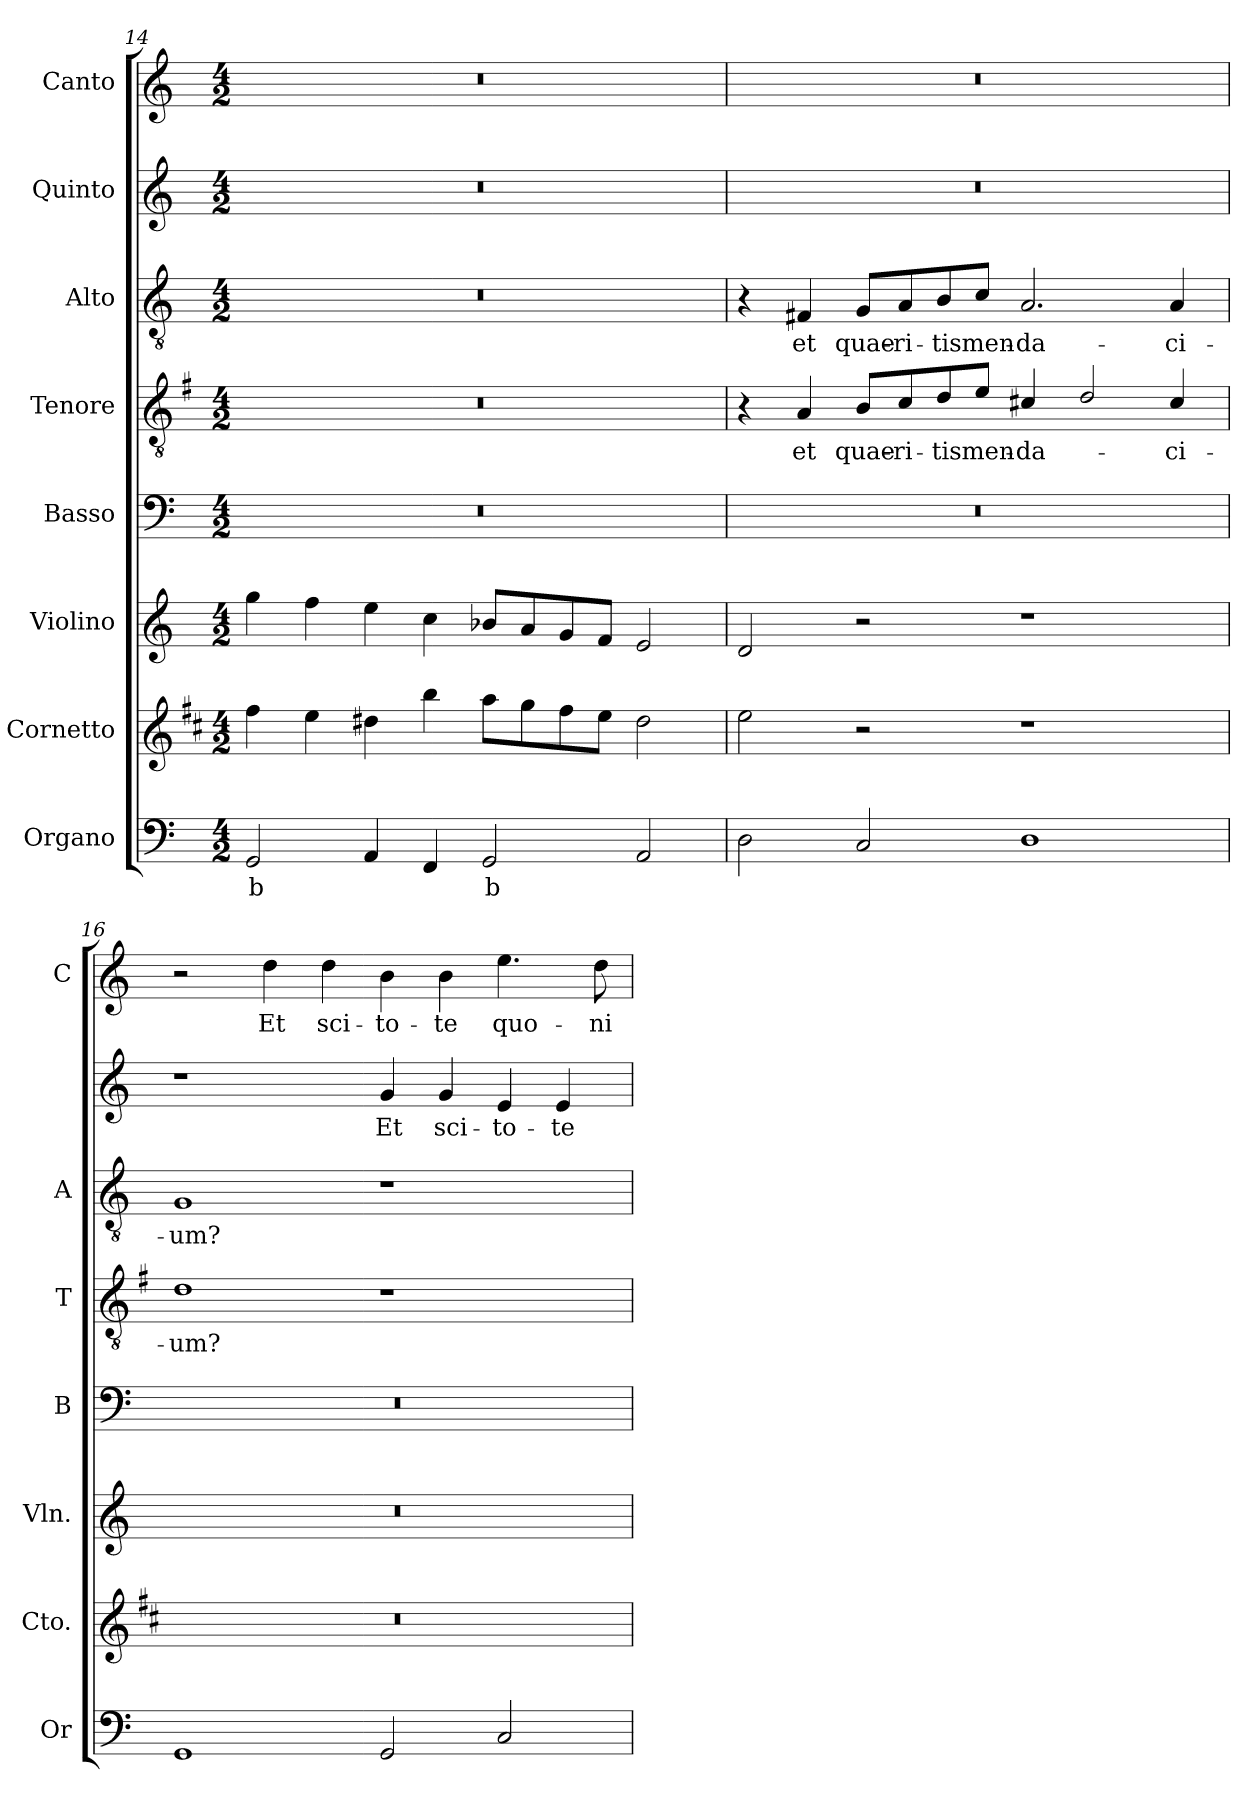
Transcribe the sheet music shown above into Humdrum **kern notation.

**kern	**text	**kern	**kern	**kern	**kern	**text	**kern	**text	**kern	**text	**kern	**text
*part8	*part8	*part7	*part6	*part5	*part4	*part4	*part3	*part3	*part2	*part2	*part1	*part1
*staff8	*staff8	*staff7	*staff6	*staff5	*staff4	*staff4	*staff3	*staff3	*staff2	*staff2	*staff1	*staff1
*I"Organo	*	*I"Cornetto	*I"Violino	*I"Basso	*I"Tenore	*	*I"Alto	*	*I"Quinto	*	*I"Canto	*
*I'Or	*	*I'Cto.	*I'Vln.	*I'B	*I'T	*	*I'A	*	*	*	*I'C	*
*clefF4	*	*clefG2	*clefG2	*clefF4	*clefGv2	*	*clefGv2	*	*clefG2	*	*clefG2	*
*	*	*ITrd1c2	*	*	*ITrd4c7	*	*	*	*	*	*	*
*k[]	*	*k[]	*k[]	*k[]	*k[]	*	*k[]	*	*k[]	*	*k[]	*
*C:	*	*C:	*C:	*C:	*C:	*	*C:	*	*C:	*	*C:	*
*M4/2	*	*M4/2	*M4/2	*M4/2	*M4/2	*	*M4/2	*	*M4/2	*	*M4/2	*
=14	=14	=14	=14	=14	=14	=14	=14	=14	=14	=14	=14	=14
!	!LO:LY:b	!	!	!	!	!	!	!	!	!	!	!
2GG/	b	4ee\	4gg\	0r	0r	.	0r	.	0r	.	0r	.
.	.	4dd\	4ff\	.	.	.	.	.	.	.	.	.
4AA/	.	4cc#X\	4ee\	.	.	.	.	.	.	.	.	.
4FF/	.	4aa\	4cc\	.	.	.	.	.	.	.	.	.
!	!LO:LY:b	!	!	!	!	!	!	!	!	!	!	!
2GG/	b	8gg\L	8b-X/L	.	.	.	.	.	.	.	.	.
.	.	8ff\	8a/	.	.	.	.	.	.	.	.	.
.	.	8ee\	8g/	.	.	.	.	.	.	.	.	.
.	.	8dd\J	8f/J	.	.	.	.	.	.	.	.	.
2AA/	.	2cc#\	2e/	.	.	.	.	.	.	.	.	.
!!LO:LB:g=z
=15	=15	=15	=15	=15	=15	=15	=15	=15	=15	=15	=15	=15
2D\	.	2dd\	2d/	0r	4r	.	4r	.	0r	.	0r	.
!	!	!	!	!	!	!LO:LY:b	!	!LO:LY:b	!	!	!	!
.	.	.	.	.	4D/	et	4F#X/	et	.	.	.	.
!	!	!	!	!	!	!LO:LY:b	!	!LO:LY:b	!	!	!	!
2C/	.	2r	2r	.	8E/L	quae-	8G/L	quae-	.	.	.	.
!	!	!	!	!	!	!LO:LY:b	!	!LO:LY:b	!	!	!	!
.	.	.	.	.	8F/	-ri-	8A/	-ri-	.	.	.	.
!	!	!	!	!	!	!LO:LY:b	!	!LO:LY:b	!	!	!	!
.	.	.	.	.	8G/	-tis	8B/	-tis	.	.	.	.
!	!	!	!	!	!	!LO:LY:b	!	!LO:LY:b	!	!	!	!
.	.	.	.	.	8A/J	men-	8c/J	men-	.	.	.	.
!	!	!	!	!	!	!LO:LY:b	!	!LO:LY:b	!	!	!	!
1D	.	1r	1r	.	4F#X/	-da-	2.A/	-da-	.	.	.	.
.	.	.	.	.	2G/	.	.	.	.	.	.	.
!	!	!	!	!	!	!LO:LY:b	!	!LO:LY:b	!	!	!	!
.	.	.	.	.	4F#/	-ci-	4A/	-ci-	.	.	.	.
=16	=16	=16	=16	=16	=16	=16	=16	=16	=16	=16	=16	=16
!	!	!	!	!	!	!LO:LY:b	!	!LO:LY:b	!	!	!	!
1GG	.	0r	0r	0r	1G	-um?	1G	-um?	1r	.	2r	.
!	!	!	!	!	!	!	!	!	!	!	!	!LO:LY:b
.	.	.	.	.	.	.	.	.	.	.	4dd\	Et
!	!	!	!	!	!	!	!	!	!	!	!	!LO:LY:b
.	.	.	.	.	.	.	.	.	.	.	4dd\	sci-
!	!	!	!	!	!	!	!	!	!	!LO:LY:b	!	!LO:LY:b
2GG/	.	.	.	.	1r	.	1r	.	4g/	Et	4b\	-to-
!	!	!	!	!	!	!	!	!	!	!LO:LY:b	!	!LO:LY:b
.	.	.	.	.	.	.	.	.	4g/	sci-	4b\	-te
!	!	!	!	!	!	!	!	!	!	!LO:LY:b	!	!LO:LY:b
2C/	.	.	.	.	.	.	.	.	4e/	-to-	4.ee\	quo-
!	!	!	!	!	!	!	!	!	!	!LO:LY:b	!	!
.	.	.	.	.	.	.	.	.	4e/	-te	.	.
!	!	!	!	!	!	!	!	!	!	!	!	!LO:LY:b
.	.	.	.	.	.	.	.	.	.	.	8dd\	-ni-
=	=	=	=	=	=	=	=	=	=	=	=	=
*-	*-	*-	*-	*-	*-	*-	*-	*-	*-	*-	*-	*-
